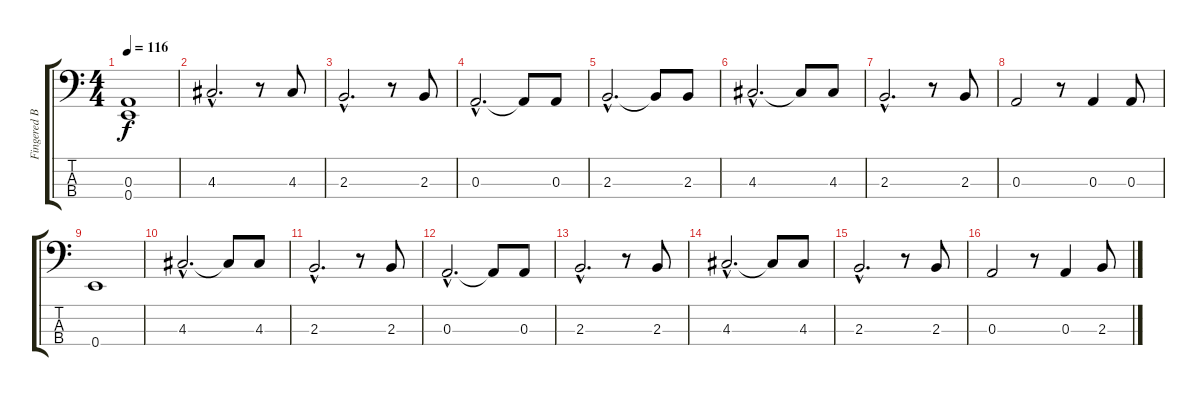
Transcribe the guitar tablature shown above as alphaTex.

\track ("Fingered Bass" "Fingered B") {instrument electricbassfinger}
\staff {score tabs}
\tuning (G2 D2 A1 E1) {hide}
\ts (4 4)
\tempo 116
\clef f4
\ks c
(0.3 0.4).1{dy f} |
4.3{hac}.2{d} r.8 4.3.8 |
2.3{hac}.2{d} r.8 2.3.8 |
0.3{hac}.2{d} 0.3{t}.8 0.3.8 |
2.3{hac}.2{d} 2.3{t}.8 2.3.8 |
4.3{hac}.2{d} 4.3{t}.8 4.3.8 |
2.3{hac}.2{d} r.8 2.3.8 |
0.3.2 r.8 0.3.4 0.3.8 |
0.4.1 |
4.3{hac}.2{d} 4.3{t}.8 4.3.8 |
2.3{hac}.2{d} r.8 2.3.8 |
0.3{hac}.2{d} 0.3{t}.8 0.3.8 |
2.3{hac}.2{d} r.8 2.3.8 |
4.3{hac}.2{d} 4.3{t}.8 4.3.8 |
2.3{hac}.2{d} r.8 2.3.8 |
0.3.2 r.8 0.3.4 2.3.8
